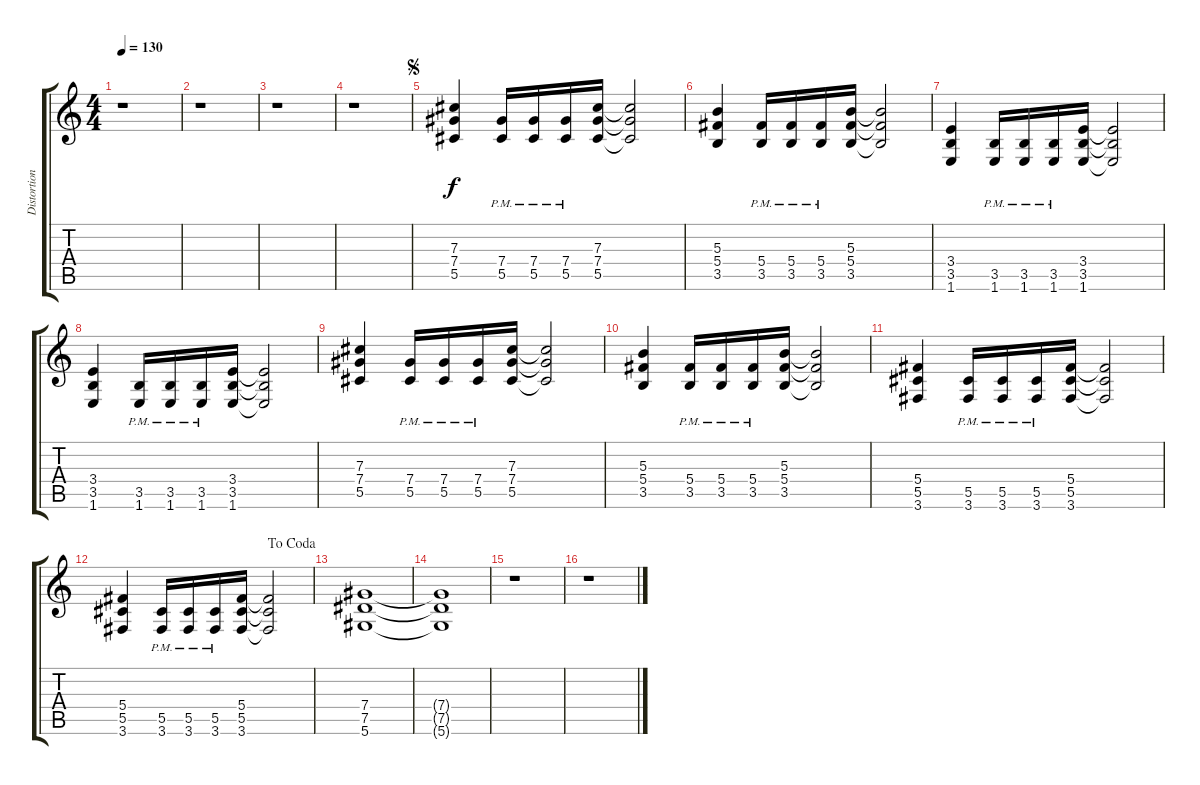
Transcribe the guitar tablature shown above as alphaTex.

\track ("Distortion Guitar" "Distortion") {instrument distortionguitar}
\staff {score tabs}
\tuning (Eb4 Bb3 Gb3 Db3 Ab2 Eb2) {hide}
\ts (4 4)
\tempo 130
\clef g2
\ks c
r.1{dy f} |
r.1 |
r.1 |
r.1 |
\jump segno
(7.3 7.4 5.5).4 (7.4{pm} 5.5{pm}).16 (7.4{pm} 5.5{pm}).16 (7.4{pm} 5.5{pm}).16 (7.3 7.4 5.5).16 (7.3{t} 7.4{t} 5.5{t}).2 |
(5.3 5.4 3.5).4 (5.4{pm} 3.5{pm}).16 (5.4{pm} 3.5{pm}).16 (5.4{pm} 3.5{pm}).16 (5.3 5.4 3.5).16 (5.3{t} 5.4{t} 3.5{t}).2 |
(3.4 3.5 1.6).4 (3.5{pm} 1.6{pm}).16 (3.5{pm} 1.6{pm}).16 (3.5{pm} 1.6{pm}).16 (3.4 3.5 1.6).16 (3.4{t} 3.5{t} 1.6{t}).2 |
(3.4 3.5 1.6).4 (3.5{pm} 1.6{pm}).16 (3.5{pm} 1.6{pm}).16 (3.5{pm} 1.6{pm}).16 (3.4 3.5 1.6).16 (3.4{t} 3.5{t} 1.6{t}).2 |
(7.3 7.4 5.5).4 (7.4{pm} 5.5{pm}).16 (7.4{pm} 5.5{pm}).16 (7.4{pm} 5.5{pm}).16 (7.3 7.4 5.5).16 (7.3{t} 7.4{t} 5.5{t}).2 |
(5.3 5.4 3.5).4 (5.4{pm} 3.5{pm}).16 (5.4{pm} 3.5{pm}).16 (5.4{pm} 3.5{pm}).16 (5.3 5.4 3.5).16 (5.3{t} 5.4{t} 3.5{t}).2 |
(5.4 5.5 3.6).4 (5.5{pm} 3.6{pm}).16 (5.5{pm} 3.6{pm}).16 (5.5{pm} 3.6{pm}).16 (5.4 5.5 3.6).16 (5.4{t} 5.5{t} 3.6{t}).2 |
\jump dacoda
(5.4 5.5 3.6).4 (5.5{pm} 3.6{pm}).16 (5.5{pm} 3.6{pm}).16 (5.5{pm} 3.6{pm}).16 (5.4 5.5 3.6).16 (5.4{t} 5.5{t} 3.6{t}).2 |
(7.4 7.5 5.6).1 |
(7.4{t} 7.5{t} 5.6{t}).1 |
r.1 |
r.1
